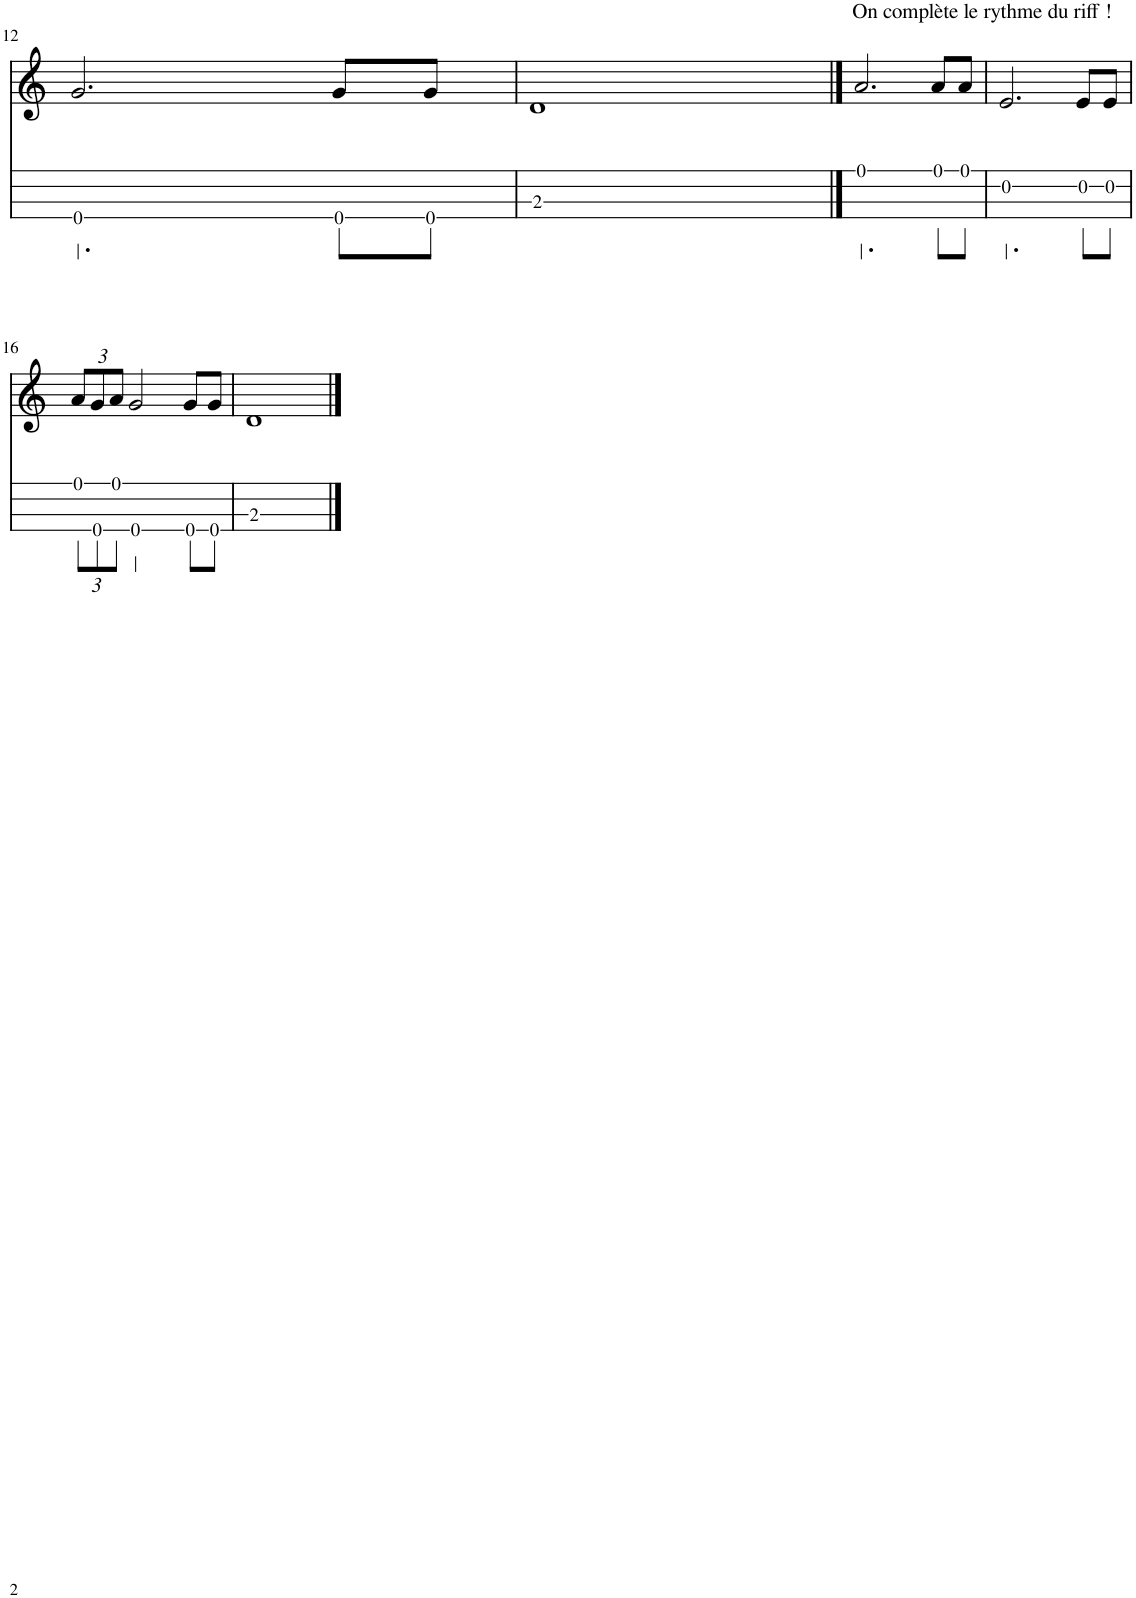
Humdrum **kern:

**kern	**kern
*part1	*part1
*staff2	*staff1
*I"Ukulélé	*
*I'Uk.	*
!!LO:PB:g=z
*	*clefG2
*k[]	*k[]
*M4/4	*M4/4
=12	=12
2.g\	2.g/
8g\L	8g/L
8g\J	8g/J
=13	=13
1d	1d
==14	==14
!	!LO:TX:a:t=On complète le rythme du riff !
2.a\	2.a/
8a\L	8a/L
8a\J	8a/J
=15	=15
2.e\	2.e/
8e\L	8e/L
8e\J	8e/J
!!LO:LB:g=z
=16	=16
*Xbrackettup	*Xbrackettup
12a\L	12a/L
12g\	12g/
12a\J	12a/J
2g\	2g/
8g\L	8g/L
8g\J	8g/J
=17	=17
1d	1d
==	==
*-	*-
